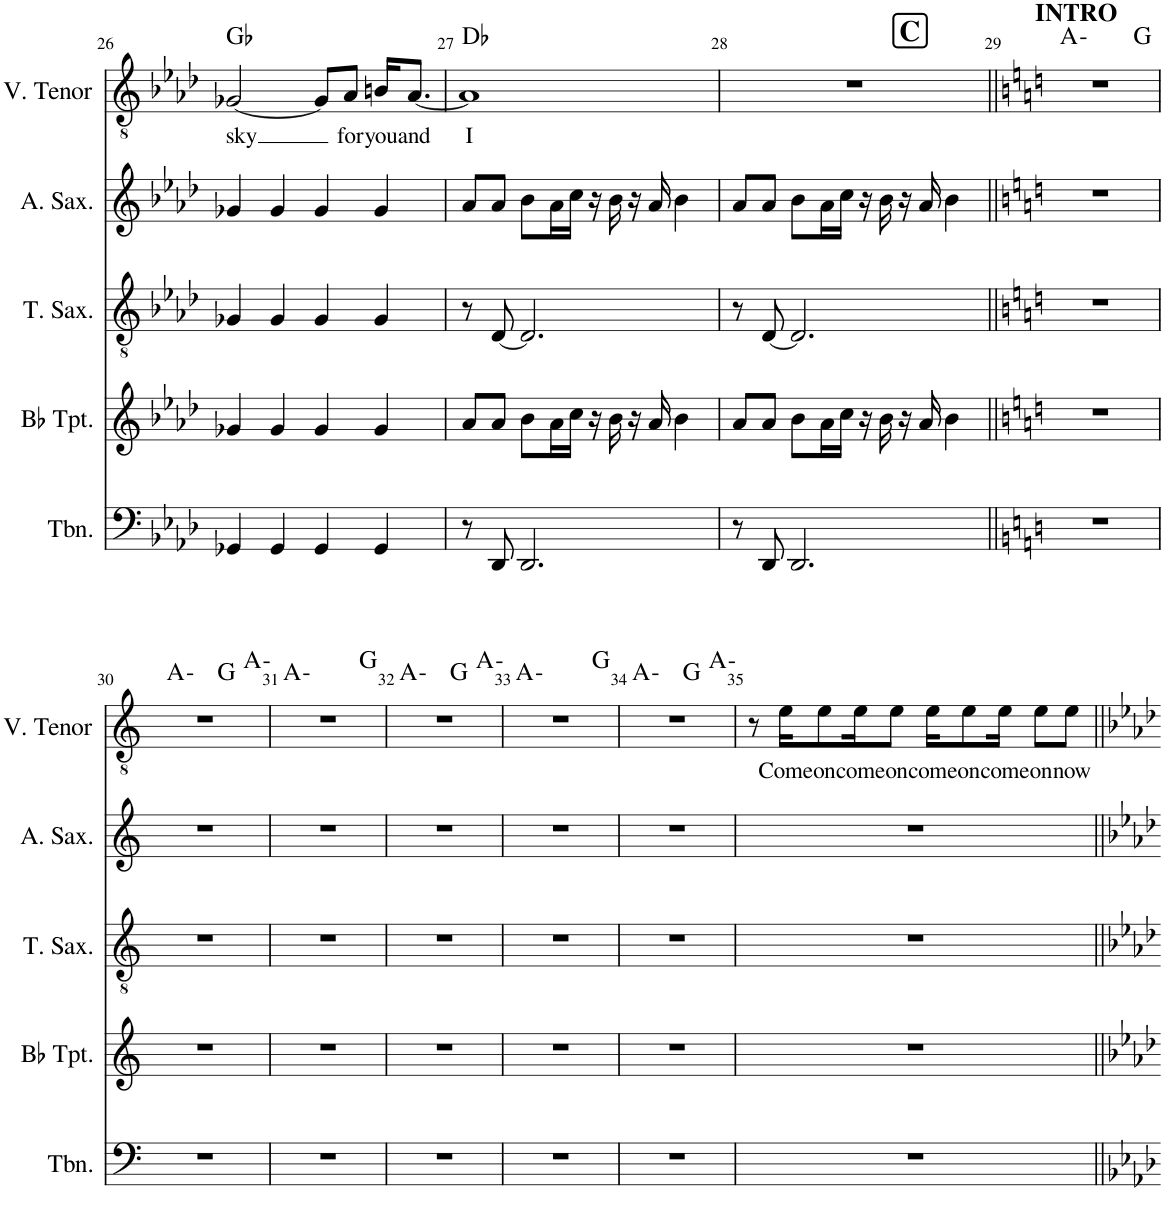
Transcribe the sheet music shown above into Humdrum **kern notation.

**kern	**kern	**kern	**kern	**kern	**text	**harte
*part5	*part4	*part3	*part2	*part1	*part1	*part1
*staff5	*staff4	*staff3	*staff2	*staff1	*staff1	*
*I"Trombone	*I"Bb Trumpet	*I"Tenor Saxophone	*I"Alto Saxophone	*I"V. Tenor	*	*
*I'Tbn.	*I'Bb Tpt.	*I'T. Sax.	*I'A. Sax.	*I'V. Tenor	*	*
!!LO:PB:g=z
*clefF4	*clefG2	*clefGv2	*clefG2	*clefGv2	*	*
*	*ITrd1c2	*ITrd8c14	*ITrd5c9	*	*	*
*k[b-e-a-d-]	*k[b-e-a-d-]	*k[b-e-a-d-]	*k[b-e-a-d-]	*k[b-e-a-d-]	*	*
*M4/4	*M4/4	*M4/4	*M4/4	*M4/4	*	*
=26	=26	=26	=26	=26	=26	=26
!	!	!	!	!	!LO:LY:b	!
4GG-X/	4g-X/	4G-X/	4g-X/	[2G-X/	sky	Gb:maj
4GG-/	4g-/	4G-/	4g-/	.	.	.
4GG-/	4g-/	4G-/	4g-/	8G-/L]	.	.
!	!	!	!	!	!LO:LY:b	!
.	.	.	.	8A-/J	for	.
!	!	!	!	!	!LO:LY:b	!
4GG-/	4g-/	4G-/	4g-/	16Bn/KL	you	.
!	!	!	!	!	!LO:LY:b	!
.	.	.	.	[8.A-/J	and	.
=27	=27	=27	=27	=27	=27	=27
!	!	!	!	!	!LO:LY:b	!
8r	8a-/L	8r	8a-/L	1A-]	I	Db:maj
8DD-/	8a-/J	[8D-/	8a-/J	.	.	.
2.DD-/	8b-\L	2.D-/]	8b-\L	.	.	.
.	16a-\L	.	16a-\L	.	.	.
.	16cc\JJ	.	16cc\JJ	.	.	.
.	16r	.	16r	.	.	.
.	16b-\	.	16b-\	.	.	.
.	16r	.	16r	.	.	.
.	16a-/	.	16a-/	.	.	.
.	4b-\	.	4b-\	.	.	.
=28	=28	=28	=28	=28	=28	=28
8r	8a-/L	8r	8a-/L	1r	.	.
8DD-/	8a-/J	[8D-/	8a-/J	.	.	.
2.DD-/	8b-\L	2.D-/]	8b-\L	.	.	.
.	16a-\L	.	16a-\L	.	.	.
.	16cc\JJ	.	16cc\JJ	.	.	.
.	16r	.	16r	.	.	.
.	16b-\	.	16b-\	.	.	.
.	16r	.	16r	.	.	.
.	16a-/	.	16a-/	.	.	.
.	4b-\	.	4b-\	.	.	.
!!LO:REH:place=s1:a:B:cj:fs=14:t=C
=29||	=29||	=29||	=29||	=29||	=29||	=29||
*k[]	*k[]	*k[]	*k[]	*k[]	*	*
!	!	!	!	!LO:TX:a:B:t=INTRO	!	!
*	*	*	*	*^	*	*
1r	1r	1r	1r	1r	2.ryy	.	A:min
.	.	.	.	.	4ryy	.	G:maj
!!LO:LB:g=z
=30	=30	=30	=30	=30	=30	=30	=30
*	*	*	*	*	*^	*	*
1r	1r	1r	1r	1r	2ryy	2.ryy	.	A:min
.	.	.	.	.	2ryy	.	.	G:maj
.	.	.	.	.	.	4ryy	.	A:min
*	*	*	*	*	*v	*v	*	*
=31	=31	=31	=31	=31	=31	=31	=31
1r	1r	1r	1r	1r	2.ryy	.	A:min
.	.	.	.	.	4ryy	.	G:maj
=32	=32	=32	=32	=32	=32	=32	=32
*	*	*	*	*	*^	*	*
1r	1r	1r	1r	1r	2ryy	2.ryy	.	A:min
.	.	.	.	.	2ryy	.	.	G:maj
.	.	.	.	.	.	4ryy	.	A:min
*	*	*	*	*	*v	*v	*	*
=33	=33	=33	=33	=33	=33	=33	=33
1r	1r	1r	1r	1r	2.ryy	.	A:min
.	.	.	.	.	4ryy	.	G:maj
=34	=34	=34	=34	=34	=34	=34	=34
*	*	*	*	*	*^	*	*
1r	1r	1r	1r	1r	2ryy	2.ryy	.	A:min
.	.	.	.	.	2ryy	.	.	G:maj
.	.	.	.	.	.	4ryy	.	A:min
*	*	*	*	*v	*v	*v	*	*
=35	=35	=35	=35	=35	=35	=35
1r	1r	1r	1r	8r	.	.
!	!	!	!	!	!LO:LY:b	!
.	.	.	.	16e\KL	Come	.
!	!	!	!	!	!LO:LY:b	!
.	.	.	.	8e\	on	.
!	!	!	!	!	!LO:LY:b	!
.	.	.	.	16e\K	come	.
!	!	!	!	!	!LO:LY:b	!
.	.	.	.	8e\J	on	.
!	!	!	!	!	!LO:LY:b	!
.	.	.	.	16e\KL	come	.
!	!	!	!	!	!LO:LY:b	!
.	.	.	.	8e\	on	.
!	!	!	!	!	!LO:LY:b	!
.	.	.	.	16e\Jk	come	.
!	!	!	!	!	!LO:LY:b	!
.	.	.	.	8e\L	on	.
!	!	!	!	!	!LO:LY:b	!
.	.	.	.	8e\J	now	.
=||	=||	=||	=||	=||	=||	=||
*-	*-	*-	*-	*-	*-	*-
